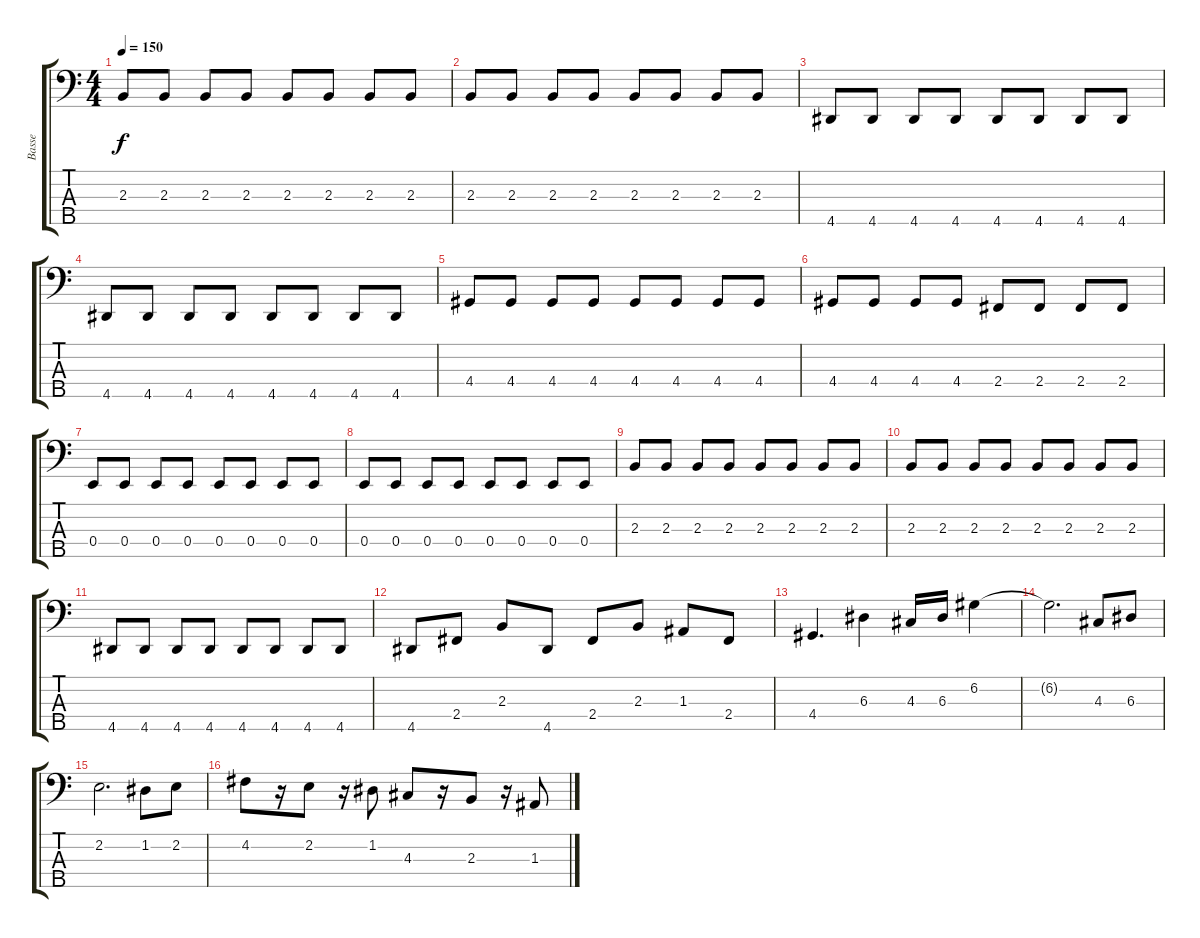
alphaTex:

\track ("Basse" "Basse") {instrument electricbassfinger}
\staff {score tabs}
\tuning (G2 D2 A1 E1 B0) {hide}
\ts (4 4)
\tempo 150
\clef f4
\ks c
2.3.8{dy f} 2.3.8 2.3.8 2.3.8 2.3.8 2.3.8 2.3.8 2.3.8 |
2.3.8 2.3.8 2.3.8 2.3.8 2.3.8 2.3.8 2.3.8 2.3.8 |
4.5.8 4.5.8 4.5.8 4.5.8 4.5.8 4.5.8 4.5.8 4.5.8 |
4.5.8 4.5.8 4.5.8 4.5.8 4.5.8 4.5.8 4.5.8 4.5.8 |
4.4.8 4.4.8 4.4.8 4.4.8 4.4.8 4.4.8 4.4.8 4.4.8 |
4.4.8 4.4.8 4.4.8 4.4.8 2.4.8 2.4.8 2.4.8 2.4.8 |
0.4.8 0.4.8 0.4.8 0.4.8 0.4.8 0.4.8 0.4.8 0.4.8 |
0.4.8 0.4.8 0.4.8 0.4.8 0.4.8 0.4.8 0.4.8 0.4.8 |
2.3.8 2.3.8 2.3.8 2.3.8 2.3.8 2.3.8 2.3.8 2.3.8 |
2.3.8 2.3.8 2.3.8 2.3.8 2.3.8 2.3.8 2.3.8 2.3.8 |
4.5.8 4.5.8 4.5.8 4.5.8 4.5.8 4.5.8 4.5.8 4.5.8 |
4.5.8 2.4.8 2.3.8 4.5.8 2.4.8 2.3.8 1.3.8 2.4.8 |
4.4.4{d} 6.3.4 4.3.16 6.3.16 6.2.4 |
6.2{t}.2{d} 4.3.8 6.3.8 |
2.2.2{d} 1.2.8 2.2.8 |
4.2.8 r.16 2.2.8 r.16 1.2.8 4.3.8 r.16 2.3.8 r.16 1.3.8
